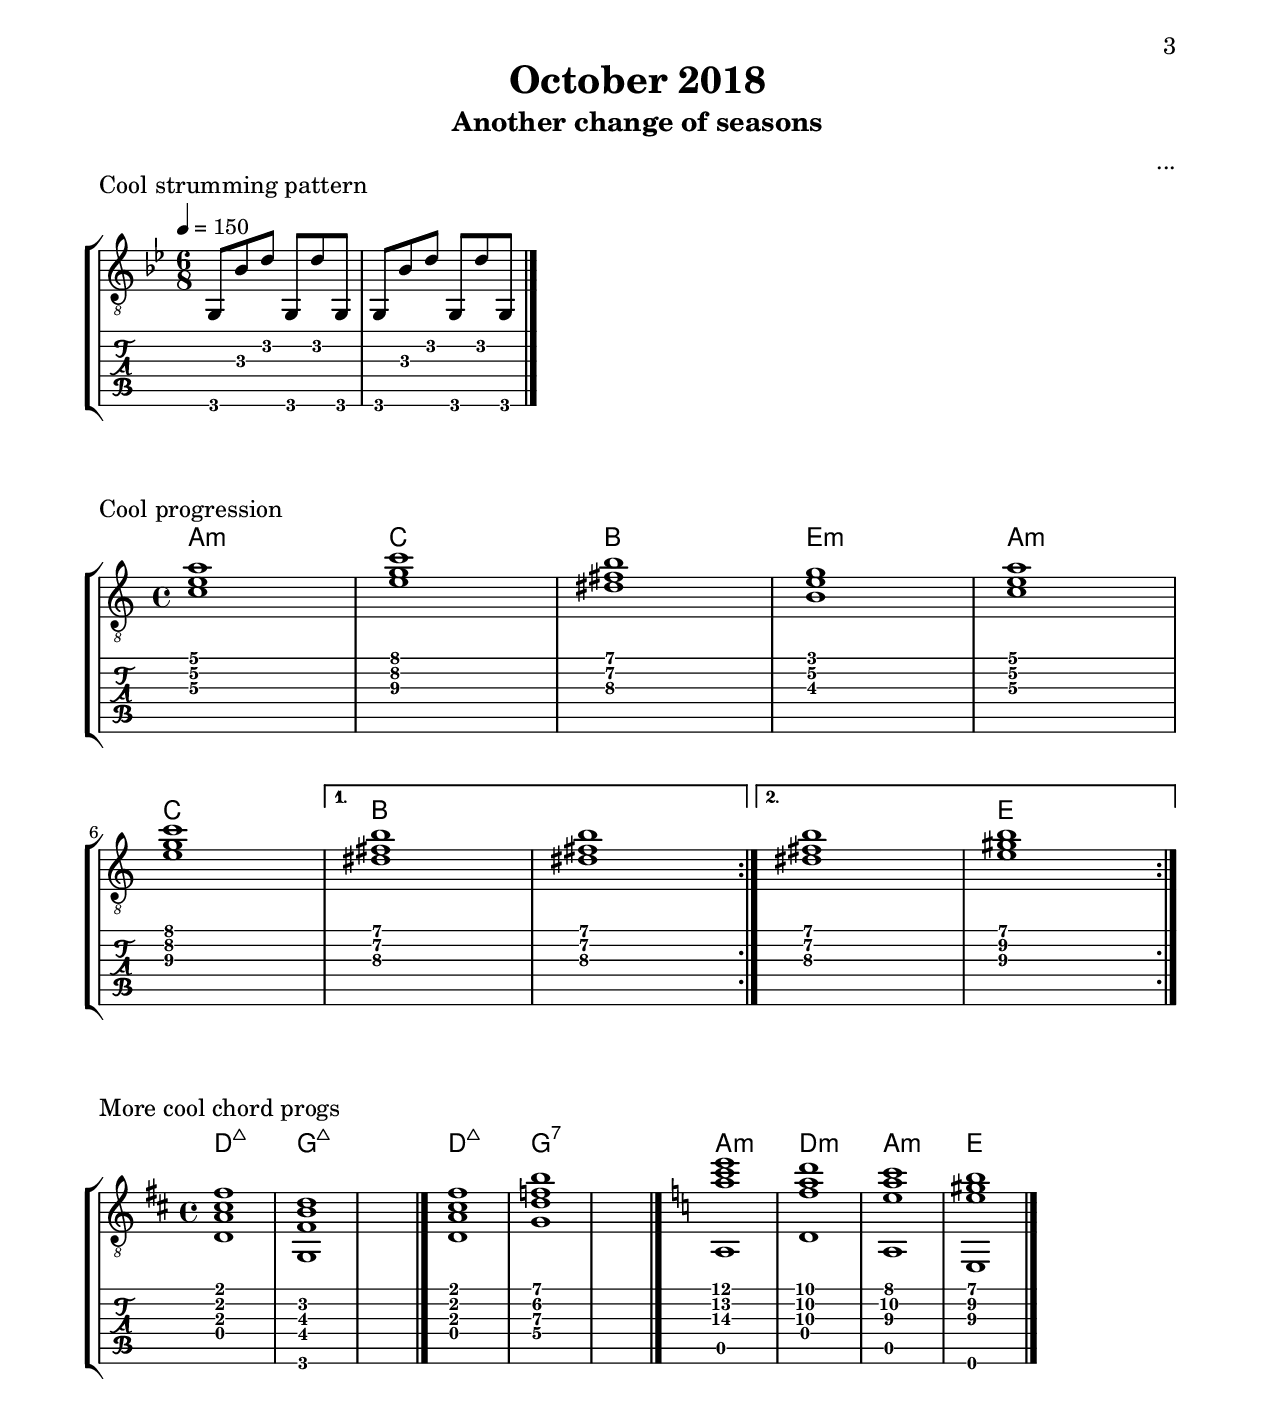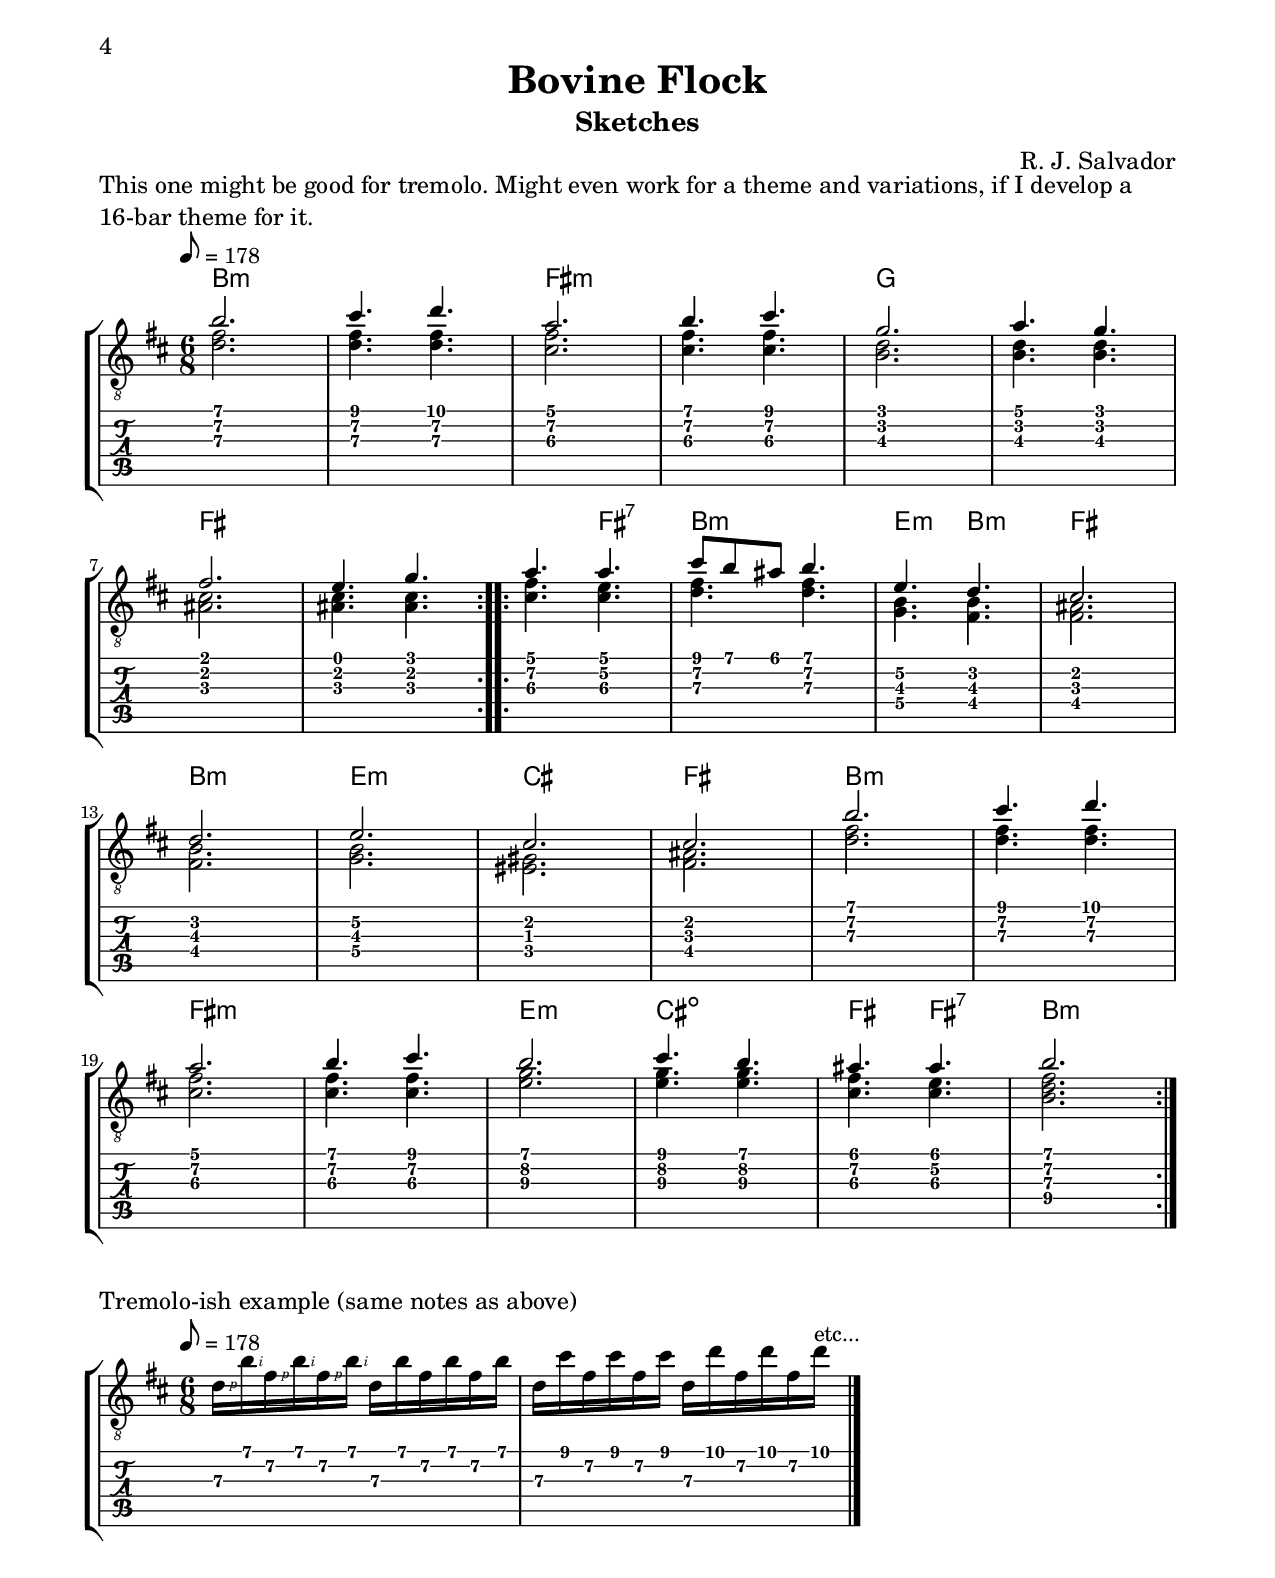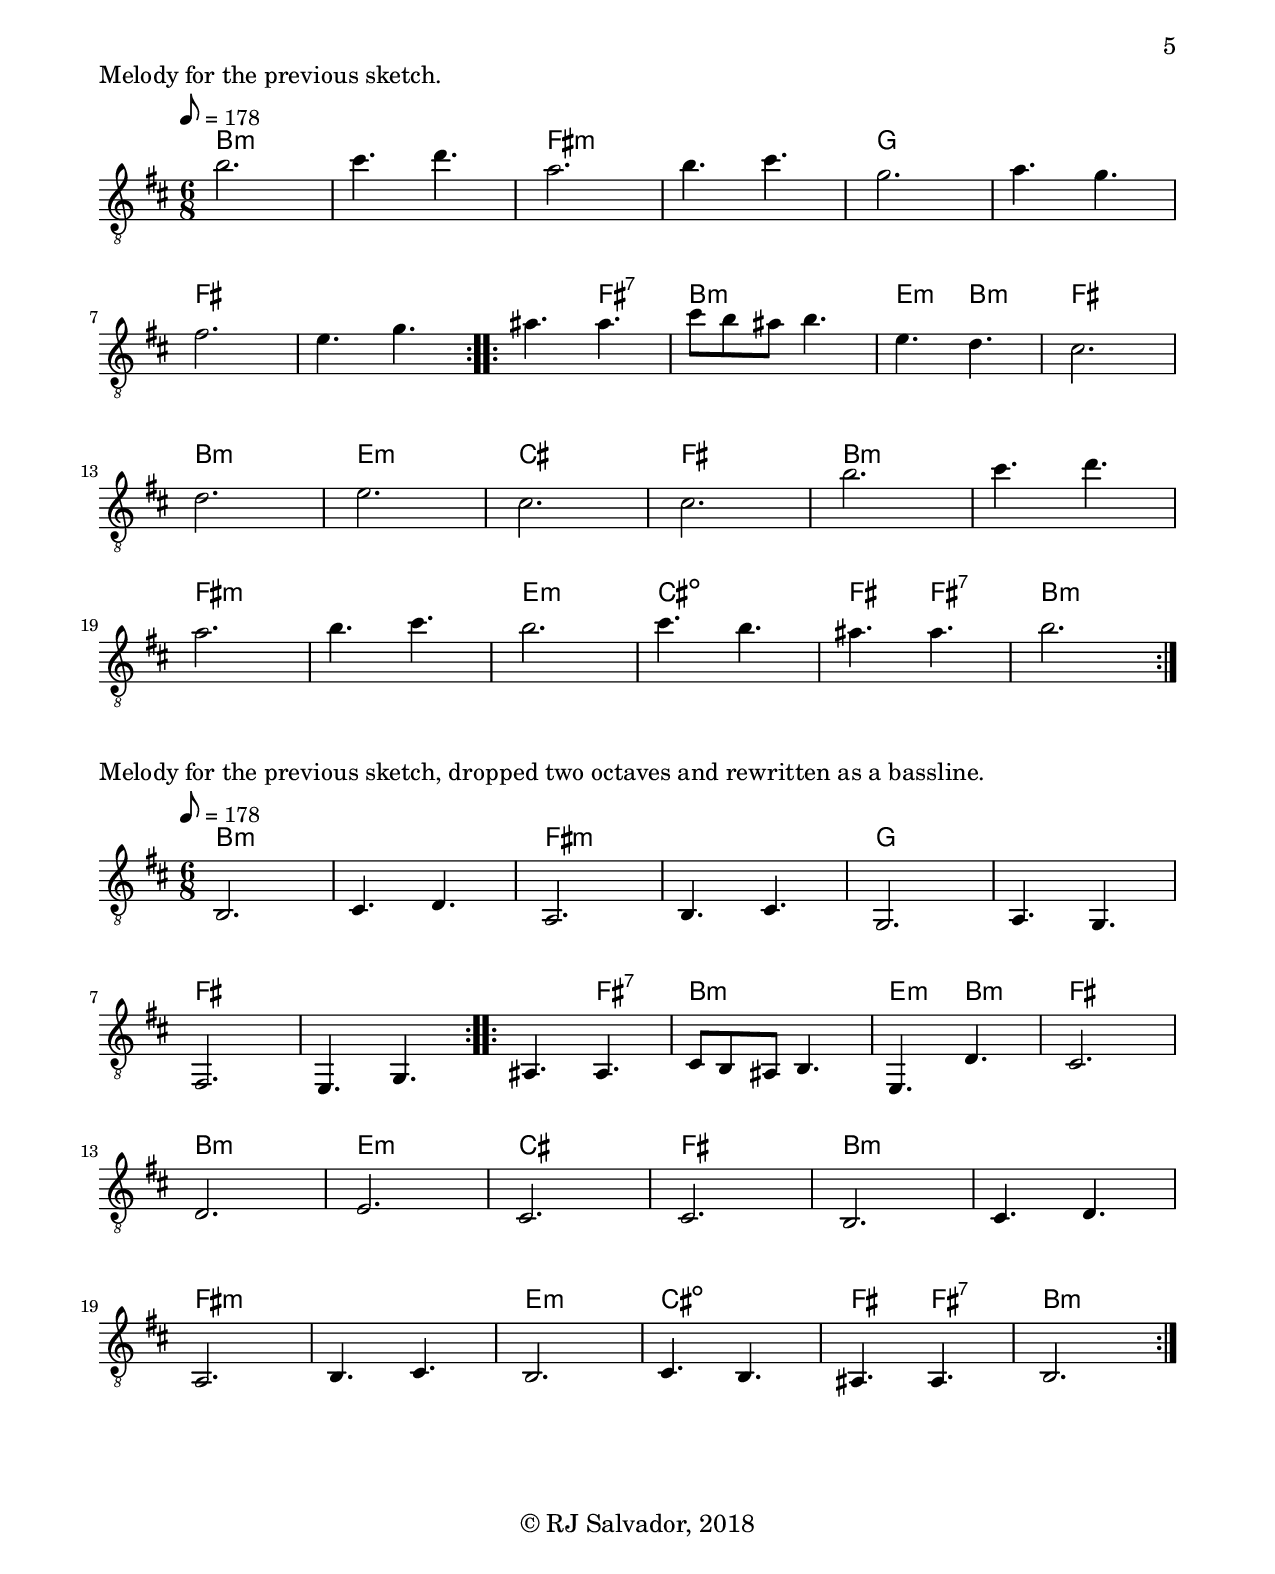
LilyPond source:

\version "2.18.2"
\language "english"

date = #(strftime "%d-%m-%Y" (localtime (current-time)))

\paper {
  #(set-paper-size "letter")
  top-margin = 0.66\in
  left-margin = 0.75\in
  right-margin = 0.75\in
  bottom-margin = 0.66\in

  tocSectionMarkup = \markup \large \column {
    \hspace #1
    \fill-line { \null \italic \fromproperty #'toc:text \null }
    \hspace #1
  }
  
  system-system-spacing.basic-distance = #16
}

\header {
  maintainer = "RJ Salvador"
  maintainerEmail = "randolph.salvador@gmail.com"
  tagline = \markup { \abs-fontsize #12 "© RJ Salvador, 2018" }
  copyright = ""
}

tocSection =
#(define-music-function (parser location text) (markup?)
   (add-toc-item! 'tocSectionMarkup text))

#(set-global-staff-size 21)

\book {
  \bookOutputName "guitar-sketches"

  %%%%%%%%%%%%%%%%%%%%%%%%%%%%%%%%%%%%%%%%%%%%%%%%%%%%%%%%%%%%%%%%%%%%%%%%%%%%%
  %%%%% TITLE PAGE

  \bookpart {
    \header {
      title = \markup \abs-fontsize #34 {
        \center-column {
          \line { "GUITAR SKETCHES" }
          \hspace #0
        }
      }
      subtitle = \markup { \abs-fontsize #18 \medium "Drafts and neat ideas" }
    }
    \paper {
      top-markup-spacing.basic-distance = #20
      left-margin = 1.5\in
      right-margin = 1.5\in
    }
    \markup \abs-fontsize #14 {
      \fill-line {
        \center-column \italic {
          \hspace #0
          \hspace #0
          "by R. J. Salvador"
          \with-color #grey \concat { "Generated on " \date }
        }
      }
    }
  }

  %%%%%%%%%%%%%%%%%%%%%%%%%%%%%%%%%%%%%%%%%%%%%%%%%%%%%%%%%%%%%%%%%%%%%%%%%%%%%
  %%%%% TABLE OF CONTENTS

  \bookpart {  
    \paper {
      indent = 0\mm
      print-page-number = false
      
      top-margin = 1.3\in
      left-margin = 1.75\in
      right-margin = 1.75\in
      bottom-margin = 1.3\in
      
      tocTitleMarkup = \markup \huge \bold \column {
        \fill-line {
          \null "Table of Contents" \null
        }
        \hspace #1
      }
      tocItemMarkup = \tocItemWithDotsMarkup
    }
  
    \markuplist \table-of-contents
  }

  %%%%%%%%%%%%%%%%%%%%%%%%%%%%%%%%%%%%%%%%%%%%%%%%%%%%%%%%%%%%%%%%%%%%%%%%%%%%%
  %%%%% OCTOBER 2018

  \version "2.18.2"
\language "english"
#(define RH rightHandFinger)

\bookpart {
  \tocItem \markup { "October 2018" }
  \paper {
    #(set-paper-size "letter")
    top-margin = 0.5\in
    left-margin = 0.66\in
    right-margin = 0.66\in
    bottom-margin = 0.5\in
  }
  \header {
    title = "October 2018"
    subtitle = "Another change of seasons"
    composer = "..."
  }
  
  \score {
    \layout {
      #(layout-set-staff-size 19)
      \omit Voice.StringNumber
      indent = 0.0\cm
    }
    \header {
      piece = "Cool strumming pattern"
    }
    \midi {
    }

    \new StaffGroup <<
      \new Staff {
        \set Staff.midiInstrument = #"acoustic guitar (nylon)"
        \clef "treble_8"
        \time 6/8
        \key g \minor
        \tempo 4 = 150
        
        g,8 bf d' g, d' g,

        g,8 bf d' g, d' g,

        \break

        \bar "|."
      }
      \new TabStaff {
        \time 6/8
        
        g,8 bf d' g, d' g,
        
        g,8 bf d' g, d' g,
      }
    >>
  }

  \score {
    \layout {
      #(layout-set-staff-size 19)
      \omit Voice.StringNumber
      indent = 0.0\cm
    }
    \header {
      piece = "Cool progression"
    }
    \midi {
      \tempo 4 = 100
    }

    \new StaffGroup <<
      \new ChordNames {
        \set chordChanges = ##t
        \chordmode {
          a1:m
          
          c
          
          b
          
          e:m
          
          a:m
          
          c
          
          b
          
          b
          
          b
          
          e
        }
      }
      \new Staff {
        \set Staff.midiInstrument = #"acoustic guitar (nylon)"
        \clef "treble_8"
        \time 4/4
        \key a \minor
        
        \repeat volta 2 {
          
          <c' e' a'>1

          <e' g' c''>1

          <ds' fs' b'>1

          <b e' g'>1
          

          <c' e' a'>1
          
          \break

          <e' g' c''>1
          
        }
        
        \alternative {
          {
          
            <ds' fs' b'>1

            <ds' fs' b'>1
            
          }
          {
          
            <ds' fs' b'>1

            <e' gs' b'>1
            
          }
        }

        \break

        \bar ":|."
      }
      \new TabStaff {
        \time 4/4
        
        \repeat volta 2 {
          
          <c' e' a'>1

          <e' g' c''>1

          <ds' fs' b'>1

          <b e' g'>1
          

          <c' e' a'>1

          <e' g' c''>1
          
          <ds' fs' b'>1

          <ds' fs' b'>1
          
          
          <ds' fs' b'>1

          <e' gs' b'>1
        }
      }
    >>
  }
  
  \score {
    \layout {
      #(layout-set-staff-size 19)
      \omit Voice.StringNumber
      indent = 0.0\cm
    }
    \header {
      piece = "More cool chord progs"
    }
    \midi {
      \tempo 4 = 100
    }

    \new StaffGroup <<
      \new ChordNames {
        \set chordChanges = ##t
        \chordmode {
          d1:maj7
          
          g:maj7
          
          s1
          
          d:maj7
          
          g:7
          
          s1
          
          a:m
          
          d:m
          
          a:m
          
          e
        }
      }
      \new Staff {
        \set Staff.midiInstrument = #"acoustic guitar (nylon)"
        \clef "treble_8"
        \time 4/4
        \key d \major
        
        <d a cs' fs'>1
        
        <g, fs b d'>1
        
        s1

        \bar "|."
        
        <d a cs' fs'>1
        
        <g d' f' b'>1
        
        s1

        \bar "|."
        
        \key a \minor
        
        << { <a' c'' e''>1 } \\ { a,1 } >>
        
        << { <f' a' d''>1 } \\ { d1 } >>
        
        << { <e' a' c''>1 } \\ { a,1 } >>
        
        << { <e' gs' b'>1 } \\ { e,1 } >>
        
        \bar "|."
      }
      \new TabStaff {
        \time 4/4
        
        <d a cs' fs'>1
        
        <g, fs b d'>1
        
        s1
        
        <d a cs' fs'>1
        
        <g d' f' b'>1
        
        s1
        
        << { <a' c'' e''>1 } \\ { a,1 } >>
        
        << { <f' a' d''>1 } \\ { d1 } >>
        
        << { <e' a' c''>1 } \\ { a,1 } >>
        
        << { <e' gs' b'>1 } \\ { e,1 } >>
      }
    >>
  }
}

  \version "2.18.2"
\language "english"
#(define RH rightHandFinger)

\bookpart {
  \tocItem \markup { "Bovine Flock (sketches)" }
  \paper {
    #(set-paper-size "letter")
    top-margin = 0.5\in
    left-margin = 0.66\in
    right-margin = 0.66\in
    bottom-margin = 0.5\in
  }
  \header {
    title = "Bovine Flock"
    subtitle = "Sketches"
    composer = "R. J. Salvador"
  }

  \score {
    \layout {
      #(layout-set-staff-size 19)
      \omit Voice.StringNumber
      indent = 0.0\cm
    }
    \header {
      piece = \markup \wordwrap {
        This one might be good for tremolo.
        Might even work for a theme and variations, if I develop a 16-bar theme for it.
      }
    }
    \midi {
    }

    \new StaffGroup <<
      \new ChordNames {
        \set chordChanges = ##t
        \chordmode {
          b1.:m
          
          fs:m
          
          g
          
          fs
          
          
          fs4. fs:7
          
          b2.:m
          
          e4.:m b:m
          
          fs2.
          
          b:m
          
          e:m
          
          cs
          
          fs
          
          
          b1.:m
          
          fs:m
          
          e2.:m
        
          cs2.:dim
          
          fs4. fs4.:7
          
          b2.:m
        }
      }
      \new Staff {
        \set Staff.midiInstrument = #"acoustic guitar (nylon)"
        \clef "treble_8"
        \time 6/8
        \key b \minor
        \tempo 8 = 178
        
        \repeat volta 2 {
        
          << { b'2. } \\ { <d' fs'>2. } >>
          
          << { cs''4. d'' } \\ { <d' fs'>4. <d' fs'>4. } >>
          
          << { a'2. } \\ { <cs' fs'>2. } >>
          
          << { b'4. cs'' } \\ { <cs' fs'>4. <cs' fs'>4. } >>
  
          
          << { g'2. } \\ { <b d'>2. } >>
          
          << { a'4. g' } \\ { <b d'>4. <b d'>4. } >> \break
          
          << { fs'2. } \\ { <as cs'>2. } >>
          
          << { e'4. g' } \\ { <as cs'>4. <as cs'>4. } >>
        
        }
        
        \repeat volta 2 {
          
          << { a'4. a' } \\ { <cs' fs'>4. <cs' e'>4. } >>
          
          << { cs''8 b' as' b'4. } \\ { <d' fs'>4. <d' fs'>4. } >>
          
          << { e'4. d' } \\ { <g b>4. <fs b>4. } >>
          
          << { cs'2. } \\ { <fs as>2. } >> \break
          
          
          << { d'2. } \\ { <fs b>2. } >>
          
          << { e'2. } \\ { <g b>2. } >>
          
          << { cs'2. } \\ { <es gs>2. } >>
          
          << { cs'2. } \\ { <fs as>2. } >>
          
        
          << { b'2. } \\ { <d' fs'>2. } >>
          
          << { cs''4. d'' } \\ { <d' fs'>4. <d' fs'>4. } >> \break
          
          << { a'2. } \\ { <cs' fs'>2. } >>
          
          << { b'4. cs'' } \\ { <cs' fs'>4. <cs' fs'>4. } >>
  
          
          << { b'2. } \\ { <e'\3 g'\2>2. } >>
          
          << { cs''4. b' } \\ { <e'\3 g'\2>4. <e'\3 g'\2>4. } >>
          
          << { as'4. as'4. } \\ { <cs'\3 fs'\2>4. <cs'\3 e'\2>4. } >>
          
          << { b'2. } \\ { <b\4 d'\3 fs'\2>2. } >>
        
        }
      }
      \new TabStaff {
        \time 6/8
        
        << { b'2. } \\ { <d'\3 fs'\2>2. } >>
        
        << { cs''4. d'' } \\ { <d'\3 fs'\2>4. <d'\3 fs'\2>4. } >>
        
        << { a'2. } \\ { <cs'\3 fs'\2>2. } >>
        
        << { b'4. cs'' } \\ { <cs'\3 fs'\2>4. <cs'\3 fs'\2>4. } >>


        << { g'2. } \\ { <b\3 d'\2>2. } >>
        
        << { a'4. g' } \\ { <b\3 d'\2>4. <b d'>4. } >>
        
        << { fs'2. } \\ { <as\3 cs'\2>2. } >>
        
        << { e'4. g' } \\ { <as\3 cs'\2>4. <as\3 cs'\2>4. } >>
        
        
        << { a'4. a' } \\ { <cs'\3 fs'\2>4. <cs'\3 e'\2>4. } >>
          
        << { cs''8 b' as' b'4. } \\ { <d'\3 fs'>4. <d'\3 fs'>4. } >>
        
        << { e'4.\2 d'\2 } \\ { <g\4 b\3>4. <fs\4 b\3>4. } >>
        
        << { cs'2. } \\ { <fs as>2. } >>
        
        
        << { d'2. } \\ { <fs\4 b\3>2. } >>
        
        << { e'2.\2 } \\ { <g\4 b\3>2. } >>
        
        << { cs'2. } \\ { <es gs>2. } >>
        
        << { cs'2. } \\ { <fs as>2. } >>

        
        << { b'2. } \\ { <d'\3 fs'\2>2. } >>
        
        << { cs''4. d'' } \\ { <d'\3 fs'\2>4. <d'\3 fs'\2>4. } >>
        
        << { a'2. } \\ { <cs'\3 fs'\2>2. } >>
        
        << { b'4. cs'' } \\ { <cs'\3 fs'\2>4. <cs'\3 fs'\2>4. } >>

        
        << { b'2. } \\ { <e'\3 g'\2>2. } >>
        
        << { cs''4. b' } \\ { <e'\3 g'\2>4. <e'\3 g'\2>4. } >>
        
        << { as'4. as'4. } \\ { <cs'\3 fs'\2>4. <cs'\3 e'\2>4. } >>
        
        << { b'2. } \\ { <b\4 d'\3 fs'\2>2. } >>
      }
    >>
  }
  
  \score {
    \layout {
      #(layout-set-staff-size 19)
      \omit Voice.StringNumber
      indent = 0.0\cm
    }
    \header {
      piece = "Tremolo-ish example (same notes as above)"
    }
    \midi {
    }

    \new StaffGroup <<
      \new Staff {
        \set Staff.midiInstrument = #"acoustic guitar (nylon)"
        \clef "treble_8"
        \time 6/8
        \key b \minor
        \tempo 8 = 178
        
        d'16\RH #1 b'\RH #2 fs'\RH #1 b'\RH #2 fs'\RH #1 b'\RH #2 d' b' fs' b' fs' b'
        
        d'16 cs'' fs' cs'' fs' cs'' d' d'' fs' d'' fs' d''^"etc..."

        \bar "|."
      }
      \new TabStaff {
        \time 6/8
        
        d'16\3 b'\1 fs'\2 b'\1 fs'\2 b'\1 d'\3 b'\1 fs'\2 b'\1 fs'\2 b'\1
        
        d'16\3 cs''\1 fs'\2 cs''\1 fs'\2 cs''\1 d'\3 d''\1 fs'\2 d''\1 fs'\2 d''\1
      }
    >>
  }
  
  \score {
    \layout {
      #(layout-set-staff-size 19)
      \omit Voice.StringNumber
      indent = 0.0\cm
    }
    \header {
      piece = \markup \wordwrap {
        Melody for the previous sketch.
      }
    }
    \midi {
    }

    \new StaffGroup <<
      \new ChordNames {
        \set chordChanges = ##t
        \chordmode {
          b1.:m
          
          fs:m
          
          g
          
          fs
          
          
          fs4. fs:7
          
          b2.:m
          
          e4.:m b:m
          
          fs2.
          
          b:m
          
          e:m
          
          cs
          
          fs
          
          
          b1.:m
          
          fs:m
          
          e2.:m
        
          cs2.:dim
          
          fs4.
          
          fs4.:7
          
          b2.:m
        }
      }
      \new Staff {
        \set Staff.midiInstrument = #"acoustic guitar (nylon)"
        \clef "treble_8"
        \time 6/8
        \key b \minor
        \tempo 8 = 178
        
        \repeat volta 2 {
        
          b'2.
          
          cs''4. d''
          
          a'2.
          
          b'4. cs''
  
          
          g'2.
          
          a'4. g' \break
          
          fs'2.
          
          e'4. g'
        
        }
        
        \repeat volta 2 {
          
          as'4. as'
          
          cs''8 b' as'  b'4.
          
          e'4. d'
          
          cs'2. \break
          
          
          d'2.
          
          e'2.
          
          cs'2.
          
          cs'2.
          
        
          b'2.
          
          cs''4. d'' \break
          
          a'2.
          
          b'4. cs''
  
          
          b'2.
          
          cs''4. b'
          
          as'4. as'4.
          
          b'2.
        
        }

      }
    >>
  }

  \score {
    \layout {
      #(layout-set-staff-size 19)
      \omit Voice.StringNumber
      indent = 0.0\cm
    }
    \header {
      piece = \markup \wordwrap {
        Melody for the previous sketch, dropped two octaves and rewritten as a bassline.
      }
    }
    \midi {
    }

    \new StaffGroup <<
      \new ChordNames {
        \set chordChanges = ##t
        \chordmode {
          b1.:m
          
          fs:m
          
          g
          
          fs
          
          
          fs4. fs:7
          
          b2.:m
          
          e4.:m b:m
          
          fs2.
          
          b:m
          
          e:m
          
          cs
          
          fs
          
          
          b1.:m
          
          fs:m
          
          e2.:m
        
          cs2.:dim
          
          fs4.
          
          fs4.:7
          
          b2.:m
        }
      }
      \new Staff {
        \set Staff.midiInstrument = #"acoustic guitar (nylon)"
        \clef "treble_8"
        \time 6/8
        \key b \minor
        \tempo 8 = 178
        
        \repeat volta 2 {
        
          b,2.
          
          cs4. d
          
          a,2.
          
          b,4. cs
  
          
          g,2.
          
          a,4. g, \break
          
          fs,2.
          
          e,4. g,
        
        }
        
        \repeat volta 2 {
          
          as,4. as,
          
          cs8 b, as,  b,4.
          
          e,4. d
          
          cs2. \break
          
          
          d2.
          
          e2.
          
          cs2.
          
          cs2.
          
        
          b,2.
          
          cs4. d \break
          
          a,2.
          
          b,4. cs
  
          
          b,2.
          
          cs4. b,
          
          as,4. as,4.
          
          b,2.
        
        }

      }
    >>
  }
}

}
